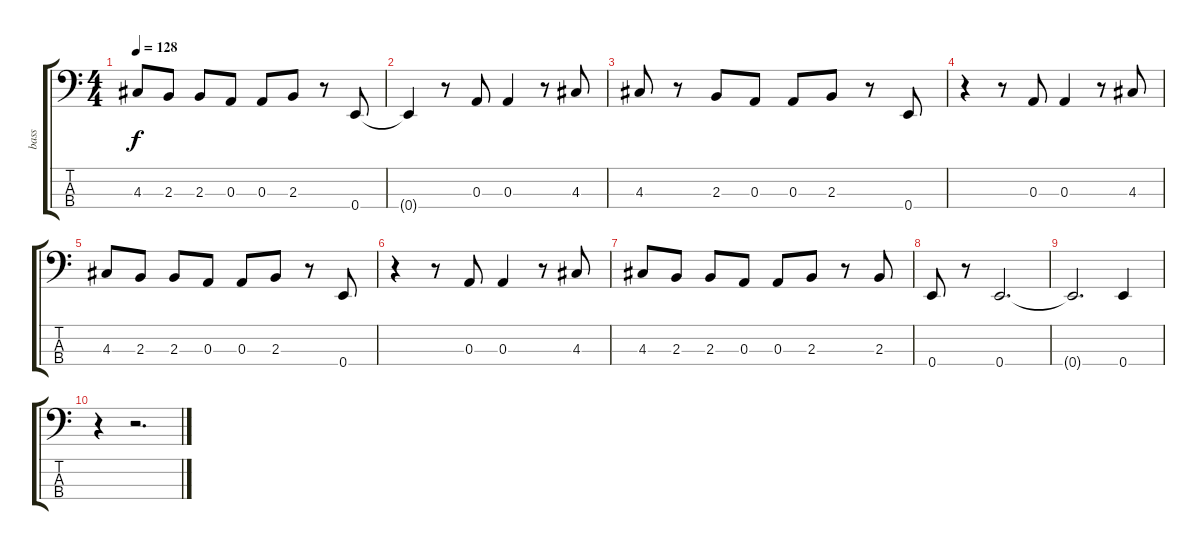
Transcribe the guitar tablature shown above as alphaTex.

\track ("bass" "bass") {instrument electricbasspick}
\staff {score tabs}
\tuning (G2 D2 A1 E1) {hide}
\ts (4 4)
\tempo 128
\clef f4
\ks c
4.3.8{dy f} 2.3.8 2.3.8 0.3.8 0.3.8 2.3.8 r.8 0.4.8 |
0.4{t}.4 r.8 0.3.8 0.3.4 r.8 4.3.8 |
4.3.8 r.8 2.3.8 0.3.8 0.3.8 2.3.8 r.8 0.4.8 |
r.4 r.8 0.3.8 0.3.4 r.8 4.3.8 |
4.3.8 2.3.8 2.3.8 0.3.8 0.3.8 2.3.8 r.8 0.4.8 |
r.4 r.8 0.3.8 0.3.4 r.8 4.3.8 |
4.3.8 2.3.8 2.3.8 0.3.8 0.3.8 2.3.8 r.8 2.3.8 |
0.4.8 r.8 0.4.2{d} |
0.4{t}.2{d} 0.4.4 |
r.4 r.2{d}
